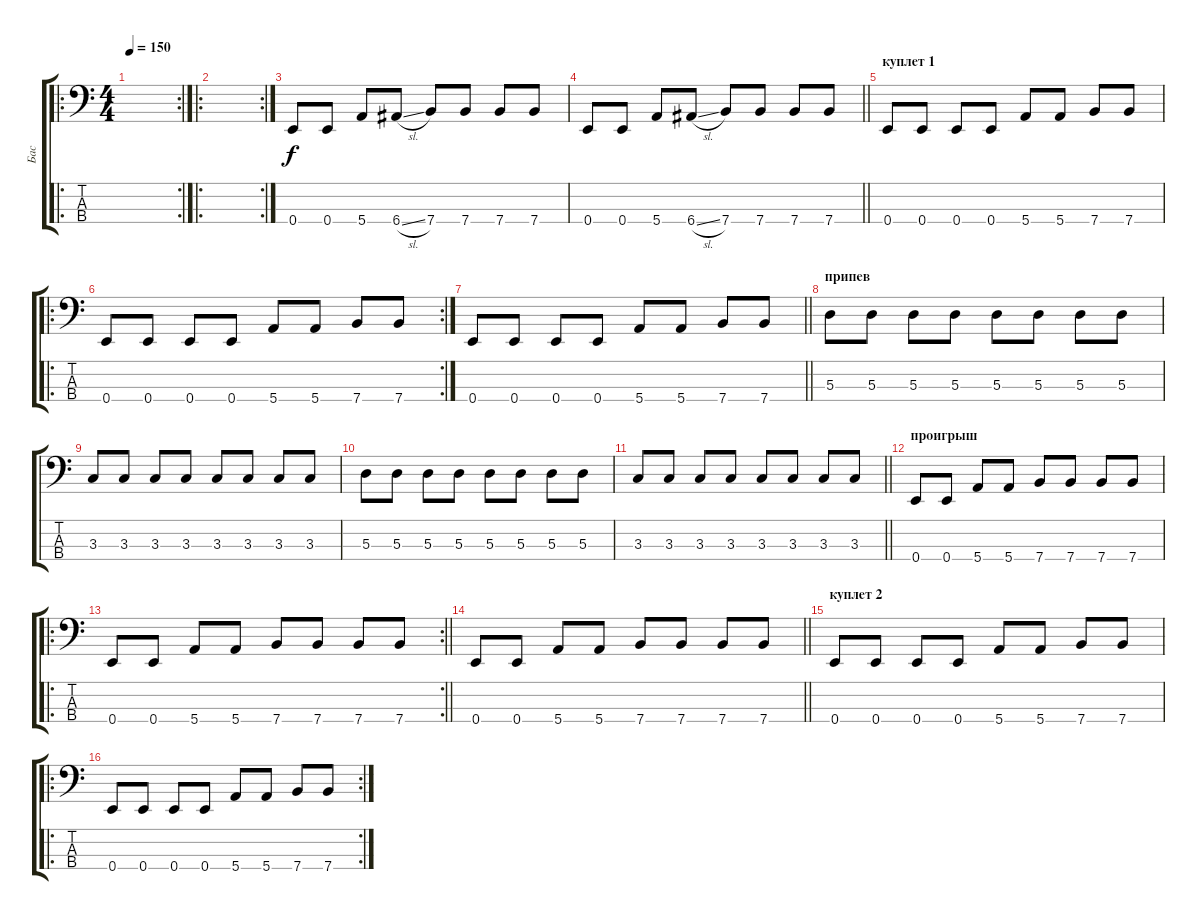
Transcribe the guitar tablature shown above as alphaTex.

\track ("Бас" "Бас") {instrument electricbasspick}
\staff {score tabs}
\tuning (G2 D2 A1 E1) {hide}
\ro
\rc 2
\ts (4 4)
\tempo 150
\clef f4
\ks c
|
\ro
\rc 2
|
0.4.8 0.4.8 5.4.8 6.4{sl}.8 7.4.8 7.4.8 7.4.8 7.4.8 |
\barLineRight lightlight
0.4.8 0.4.8 5.4.8 6.4{sl}.8 7.4.8 7.4.8 7.4.8 7.4.8 |
\section ("" "куплет 1")
0.4.8 0.4.8 0.4.8 0.4.8 5.4.8 5.4.8 7.4.8 7.4.8 |
\ro
\rc 2
0.4.8 0.4.8 0.4.8 0.4.8 5.4.8 5.4.8 7.4.8 7.4.8 |
\barLineRight lightlight
0.4.8 0.4.8 0.4.8 0.4.8 5.4.8 5.4.8 7.4.8 7.4.8 |
\section ("" "припев")
5.3.8 5.3.8 5.3.8 5.3.8 5.3.8 5.3.8 5.3.8 5.3.8 |
3.3.8 3.3.8 3.3.8 3.3.8 3.3.8 3.3.8 3.3.8 3.3.8 |
5.3.8 5.3.8 5.3.8 5.3.8 5.3.8 5.3.8 5.3.8 5.3.8 |
\barLineRight lightlight
3.3.8 3.3.8 3.3.8 3.3.8 3.3.8 3.3.8 3.3.8 3.3.8 |
\section ("" "проигрыш")
0.4.8 0.4.8 5.4.8 5.4.8 7.4.8 7.4.8 7.4.8 7.4.8 |
\ro
\rc 2
\barLineRight lightlight
0.4.8 0.4.8 5.4.8 5.4.8 7.4.8 7.4.8 7.4.8 7.4.8 |
\barLineRight lightlight
0.4.8 0.4.8 5.4.8 5.4.8 7.4.8 7.4.8 7.4.8 7.4.8 |
\section ("" "куплет 2")
0.4.8 0.4.8 0.4.8 0.4.8 5.4.8 5.4.8 7.4.8 7.4.8 |
\ro
\rc 2
0.4.8 0.4.8 0.4.8 0.4.8 5.4.8 5.4.8 7.4.8 7.4.8
